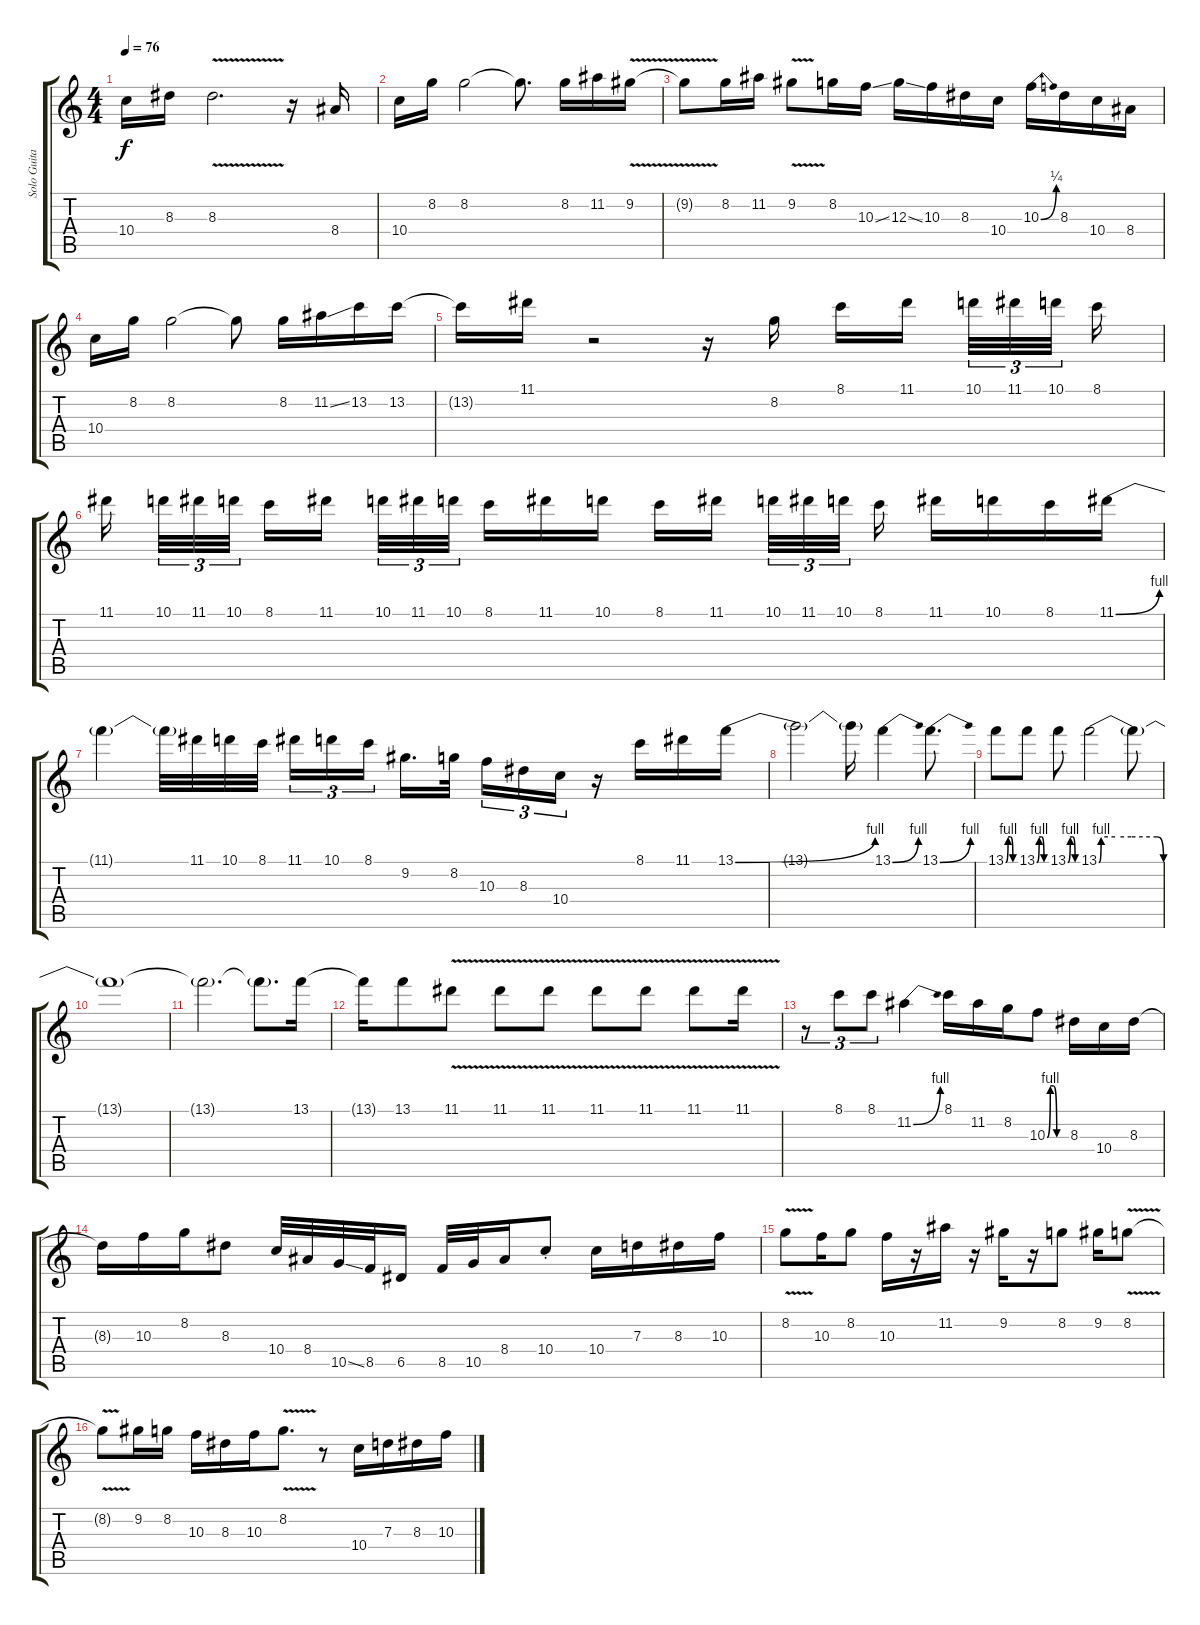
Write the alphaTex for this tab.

\track ("Solo Guitar" "Solo Guita") {instrument overdrivenguitar}
\staff {score tabs}
\tuning (E4 B3 G3 D3 A2 E2) {hide}
\ts (4 4)
\tempo 76
\clef g2
\ks c
10.4.16{dy f} 8.3.16 8.3{v}.2{d} r.16 8.4.16 |
10.4.16 8.2.16 8.2.2 8.2{t}.8{d} 8.2.16 11.2.16 9.2{v}.16 |
9.2{t}.8 8.2.16 11.2.16 9.2{v}.8 8.2.16 10.3{ss}.16 12.3{ss}.16 10.3.16 8.3.16 10.4.16 10.3{be (bend 0 0 60 1)}.16 8.3.16 10.4.16 8.4.16 |
10.4.16 8.2.16 8.2.2 8.2{t}.8 8.2.16 11.2{ss}.16 13.2.16 13.2.16 |
13.2{t}.16 11.1.16 r.2 r.16 8.2.16 8.1.16 11.1.16{beam splitsecondary} 10.1.32{tu (3 2)} 11.1.32{tu (3 2)} 10.1.32{tu (3 2) beam splitsecondary} 8.1.16 |
11.1.16{beam splitsecondary} 10.1.32{tu (3 2)} 11.1.32{tu (3 2)} 10.1.32{tu (3 2) beam splitsecondary} 8.1.16 11.1.16 10.1.32{tu (3 2)} 11.1.32{tu (3 2)} 10.1.32{tu (3 2) beam splitsecondary} 8.1.16 11.1.16 10.1.16 8.1.16 11.1.16{beam splitsecondary} 10.1.32{tu (3 2)} 11.1.32{tu (3 2)} 10.1.32{tu (3 2) beam splitsecondary} 8.1.16 11.1.16 10.1.16 8.1.16 11.1{be (bend 0 0 60 4)}.16 |
11.1{t}.4 11.1{t}.32 11.1.32 10.1.32 8.1.32{beam splitsecondary} 11.1.16{tu (3 2)} 10.1.16{tu (3 2)} 8.1.16{tu (3 2)} 9.2.16{d} 8.2.32{beam splitsecondary} 10.3.16{tu (3 2)} 8.3.16{tu (3 2)} 10.4.16{tu (3 2)} r.16 8.1.16 11.1.16 13.1{be (bend 0 0 60 4)}.16 |
13.1{t}.2 13.1{t}.16 13.1{be (bend 0 0 60 4)}.4 13.1{be (bend 0 0 60 4)}.8{d} |
13.1{be (custom 0 0 15 4 30 4 45 0 60 0)}.8 13.1{be (custom 0 0 15 4 30 4 45 0 60 0)}.8 13.1{be (custom 0 0 15 4 30 4 45 0 60 0)}.8 13.1{be (custom 0 0 2 4 15 4 30 4 54 4 60 0)}.2 13.1{t}.8 |
13.1{t}.1 |
13.1{t}.2{d} 13.1{t}.8{d} 13.1.16 |
13.1{t}.16 13.1.8 11.1{v}.8 11.1{v}.8 11.1{v}.8 11.1{v}.8 11.1{v}.8 11.1{v}.8 11.1{v}.16 |
r.8{tu (3 2)} 8.1.8{tu (3 2)} 8.1.8{tu (3 2)} 11.2{be (bend 0 0 60 4)}.4 8.1.16 11.2.16 8.2.16 10.3{be (custom 0 0 10 4 20 4 30 0 60 0)}.8 8.3.16 10.4.16 8.3.16 |
8.3{t}.16 10.3.16 8.2.16 8.3.8 10.4.32 8.4.32 10.5{ss}.32 8.5.32 6.5.16 8.5.32 10.5.32 8.4.16 10.4{st}.8 10.4.16 7.3.16 8.3.16 10.3.16 |
8.2{v}.8 10.3.16 8.2.8 10.3.16 r.16 11.2.16 r.16 9.2.16 r.16 8.2.8 9.2.16 8.2{v}.8 |
8.2{t}.8 9.2.16 8.2.16 10.3.16 8.3.16 10.3.16 8.2{v}.8{d} r.8 10.4.16 7.3.16 8.3.16 10.3.16
